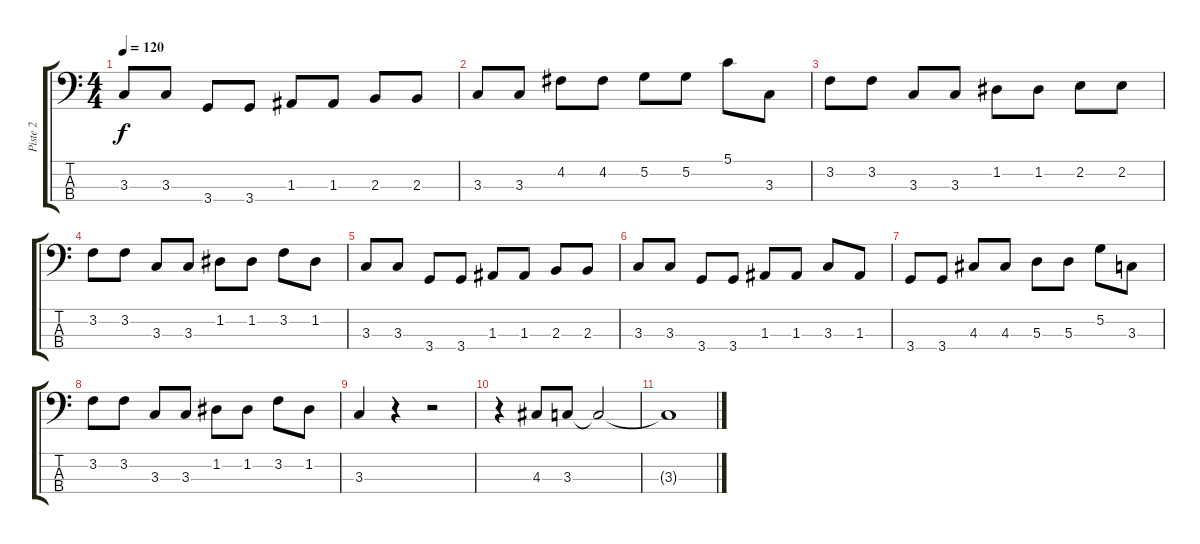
\track ("Piste 2" "Piste 2") {instrument electricbasspick}
\staff {score tabs}
\tuning (G2 D2 A1 E1) {hide}
\ts (4 4)
\tempo 120
\clef f4
\ks c
3.3.8{dy f} 3.3.8 3.4.8 3.4.8 1.3.8 1.3.8 2.3.8 2.3.8 |
3.3.8 3.3.8 4.2.8 4.2.8 5.2.8 5.2.8 5.1.8 3.3.8 |
3.2.8 3.2.8 3.3.8 3.3.8 1.2.8 1.2.8 2.2.8 2.2.8 |
3.2.8 3.2.8 3.3.8 3.3.8 1.2.8 1.2.8 3.2.8 1.2.8 |
3.3.8 3.3.8 3.4.8 3.4.8 1.3.8 1.3.8 2.3.8 2.3.8 |
3.3.8 3.3.8 3.4.8 3.4.8 1.3.8 1.3.8 3.3.8 1.3.8 |
3.4.8 3.4.8 4.3.8 4.3.8 5.3.8 5.3.8 5.2.8 3.3.8 |
3.2.8 3.2.8 3.3.8 3.3.8 1.2.8 1.2.8 3.2.8 1.2.8 |
3.3.4 r.4 r.2 |
r.4 4.3.8 3.3.8 3.3{t}.2 |
3.3{t}.1
